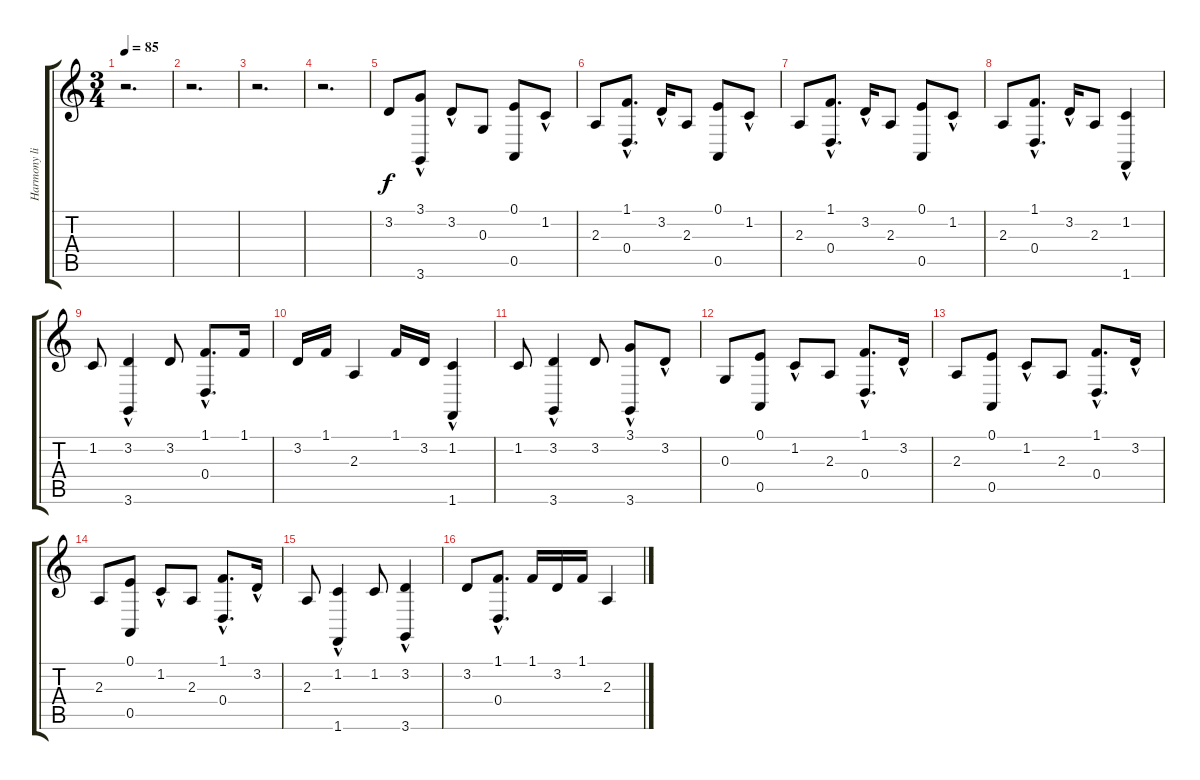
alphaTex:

\track ("Harmony line" "Harmony li") {instrument synthstrings1}
\staff {score tabs}
\tuning (E4 B3 G3 D3 A2 E2) {hide}
\ts (3 4)
\tempo 85
\clef g2
\ks c
r.2{d dy f} |
r.2{d} |
r.2{d} |
r.2{d} |
3.2.8 (3.1 3.6{hac}).8 3.2{hac}.8 0.3.8 (0.1 0.5).8 1.2{hac}.8 |
2.3.8 (1.1{hac} 0.4).8{d} 3.2{hac}.16 2.3.8 (0.1 0.5).8 1.2{hac}.8 |
2.3.8 (1.1{hac} 0.4).8{d} 3.2{hac}.16 2.3.8 (0.1 0.5).8 1.2{hac}.8 |
2.3.8 (1.1{hac} 0.4).8{d} 3.2{hac}.16 2.3.8 (1.2 1.6{hac}).4 |
1.2.8 (3.2 3.6{hac}).4 3.2.8 (1.1{hac} 0.4).8{d} 1.1.16 |
3.2.16 1.1.16 2.3.4 1.1.16 3.2.16 (1.2 1.6{hac}).4 |
1.2.8 (3.2 3.6{hac}).4 3.2.8 (3.1 3.6{hac}).8 3.2{hac}.8 |
0.3.8 (0.1 0.5).8 1.2{hac}.8 2.3.8 (1.1{hac} 0.4).8{d} 3.2{hac}.16 |
2.3.8 (0.1 0.5).8 1.2{hac}.8 2.3.8 (1.1{hac} 0.4).8{d} 3.2{hac}.16 |
2.3.8 (0.1 0.5).8 1.2{hac}.8 2.3.8 (1.1{hac} 0.4).8{d} 3.2{hac}.16 |
2.3.8 (1.2 1.6{hac}).4 1.2.8 (3.2 3.6{hac}).4 |
3.2.8 (1.1{hac} 0.4).8{d} 1.1.16 3.2.16 1.1.16 2.3.4
